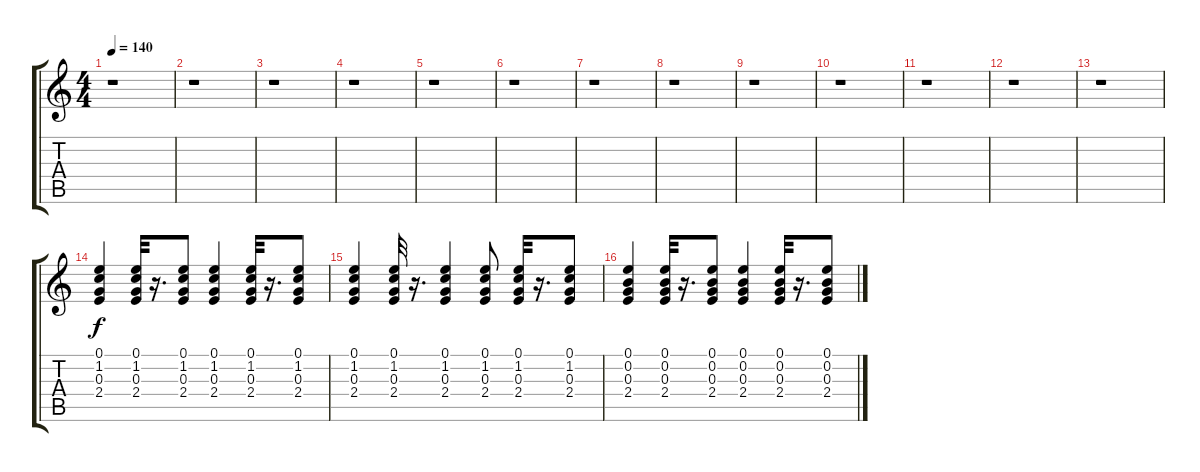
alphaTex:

\track "" {instrument acousticguitarnylon}
\staff {score tabs}
\tuning (E4 B3 G3 D3 A2 E2) {hide}
\ts (4 4)
\tempo 140
\clef g2
\ks c
r.1{dy f} |
r.1 |
r.1 |
r.1 |
r.1 |
r.1 |
r.1 |
r.1 |
r.1 |
r.1 |
r.1 |
r.1 |
r.1 |
(0.1 1.2 0.3 2.4).4 (0.1 1.2 0.3 2.4).32 r.16{d} (0.1 1.2 0.3 2.4).8 (0.1 1.2 0.3 2.4).4 (0.1 1.2 0.3 2.4).32 r.16{d} (0.1 1.2 0.3 2.4).8 |
(0.1 1.2 0.3 2.4).4 (0.1 1.2 0.3 2.4).32 r.16{d} (0.1 1.2 0.3 2.4).4 (0.1 1.2 0.3 2.4).8 (0.1 1.2 0.3 2.4).32 r.16{d} (0.1 1.2 0.3 2.4).8 |
(0.1 0.2 0.3 2.4).4 (0.1 0.2 0.3 2.4).32 r.16{d} (0.1 0.2 0.3 2.4).8 (0.1 0.2 0.3 2.4).4 (0.1 0.2 0.3 2.4).32 r.16{d} (0.1 0.2 0.3 2.4).8
